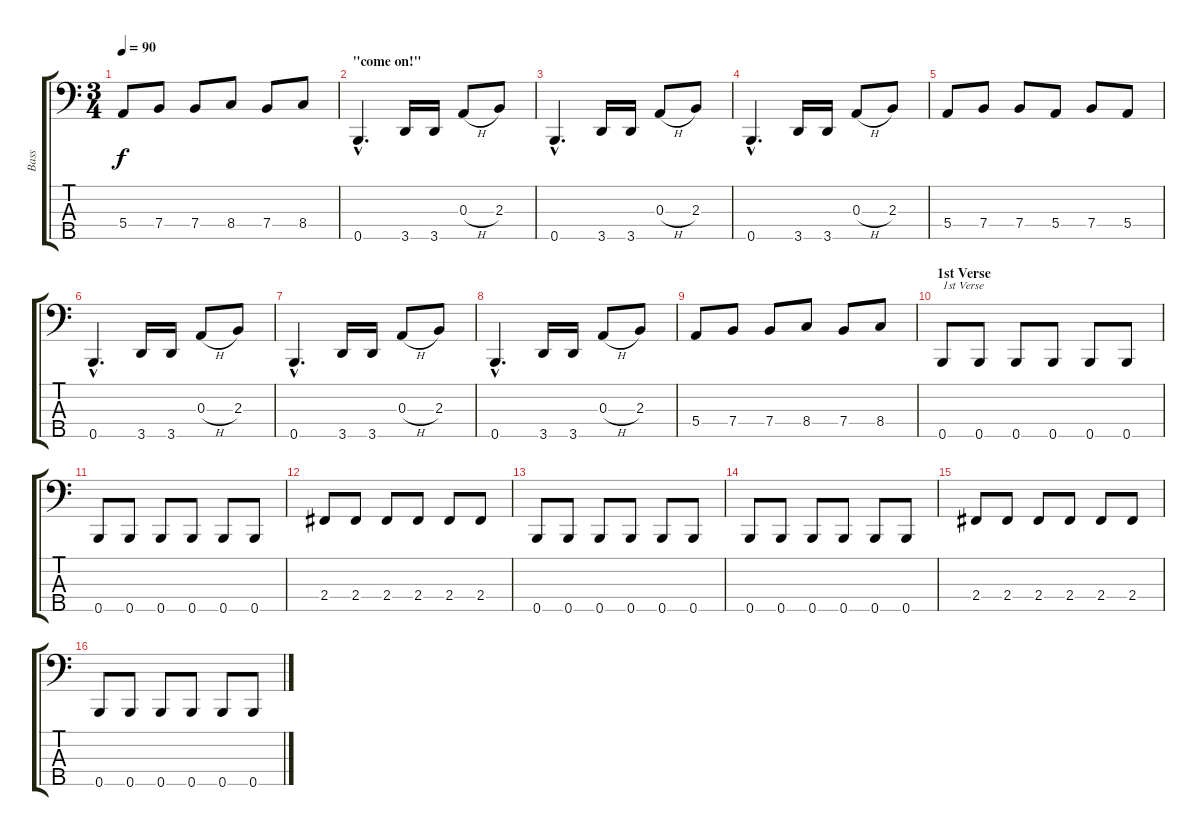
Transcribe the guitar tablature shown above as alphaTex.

\track ("Bass" "Bass") {instrument electricbassfinger}
\staff {score tabs}
\tuning (G2 D2 A1 E1 B0) {hide}
\ts (3 4)
\tempo 90
\clef f4
\ks c
5.4.8{dy f} 7.4.8 7.4.8 8.4.8 7.4.8 8.4.8 |
\section ("" "\"come on!\"")
0.5{hac}.4{d} 3.5.16 3.5.16 0.3{h}.8 2.3.8 |
0.5{hac}.4{d} 3.5.16 3.5.16 0.3{h}.8 2.3.8 |
0.5{hac}.4{d} 3.5.16 3.5.16 0.3{h}.8 2.3.8 |
5.4.8 7.4.8 7.4.8 5.4.8 7.4.8 5.4.8 |
0.5{hac}.4{d} 3.5.16 3.5.16 0.3{h}.8 2.3.8 |
0.5{hac}.4{d} 3.5.16 3.5.16 0.3{h}.8 2.3.8 |
0.5{hac}.4{d} 3.5.16 3.5.16 0.3{h}.8 2.3.8 |
5.4.8 7.4.8 7.4.8 8.4.8 7.4.8 8.4.8 |
\section ("" "1st Verse")
0.5.8{txt "1st Verse"} 0.5.8 0.5.8 0.5.8 0.5.8 0.5.8 |
0.5.8 0.5.8 0.5.8 0.5.8 0.5.8 0.5.8 |
2.4.8 2.4.8 2.4.8 2.4.8 2.4.8 2.4.8 |
0.5.8 0.5.8 0.5.8 0.5.8 0.5.8 0.5.8 |
0.5.8 0.5.8 0.5.8 0.5.8 0.5.8 0.5.8 |
2.4.8 2.4.8 2.4.8 2.4.8 2.4.8 2.4.8 |
0.5.8 0.5.8 0.5.8 0.5.8 0.5.8 0.5.8
